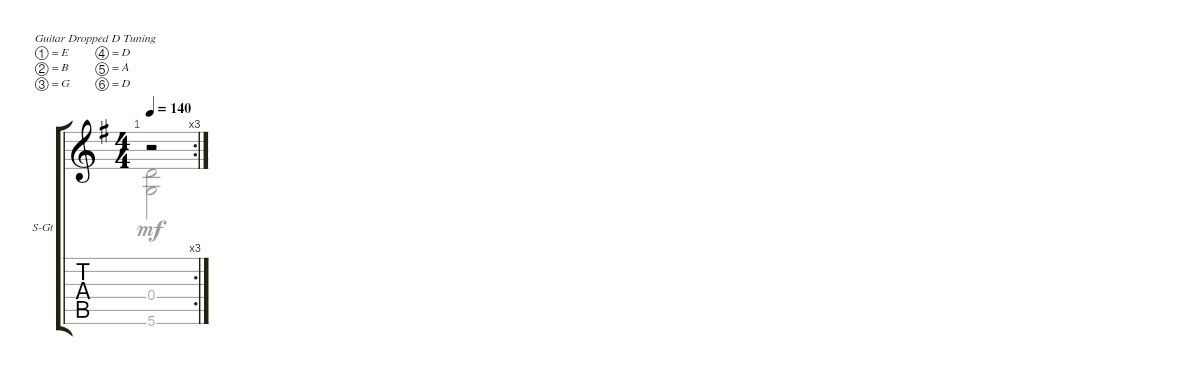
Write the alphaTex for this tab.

\defaultSystemsLayout 4
\bracketExtendMode groupsimilarinstruments
\firstSystemTrackNameOrientation horizontal
\otherSystemsTrackNameOrientation horizontal
\track ("Steel Guitar" "S-Gt") {instrument acousticguitarsteel}
\staff {score tabs}
\tuning (E4 B3 G3 D3 A2 D2)
\voice
\rc 3
\ts (4 4)
\tempo 140
\clef g2
\ks g
r.2{dy mf}
\voice
\clef g2
\ottava regular
\simile none
\ks g
(5.6 0.4).2{dy mf}
